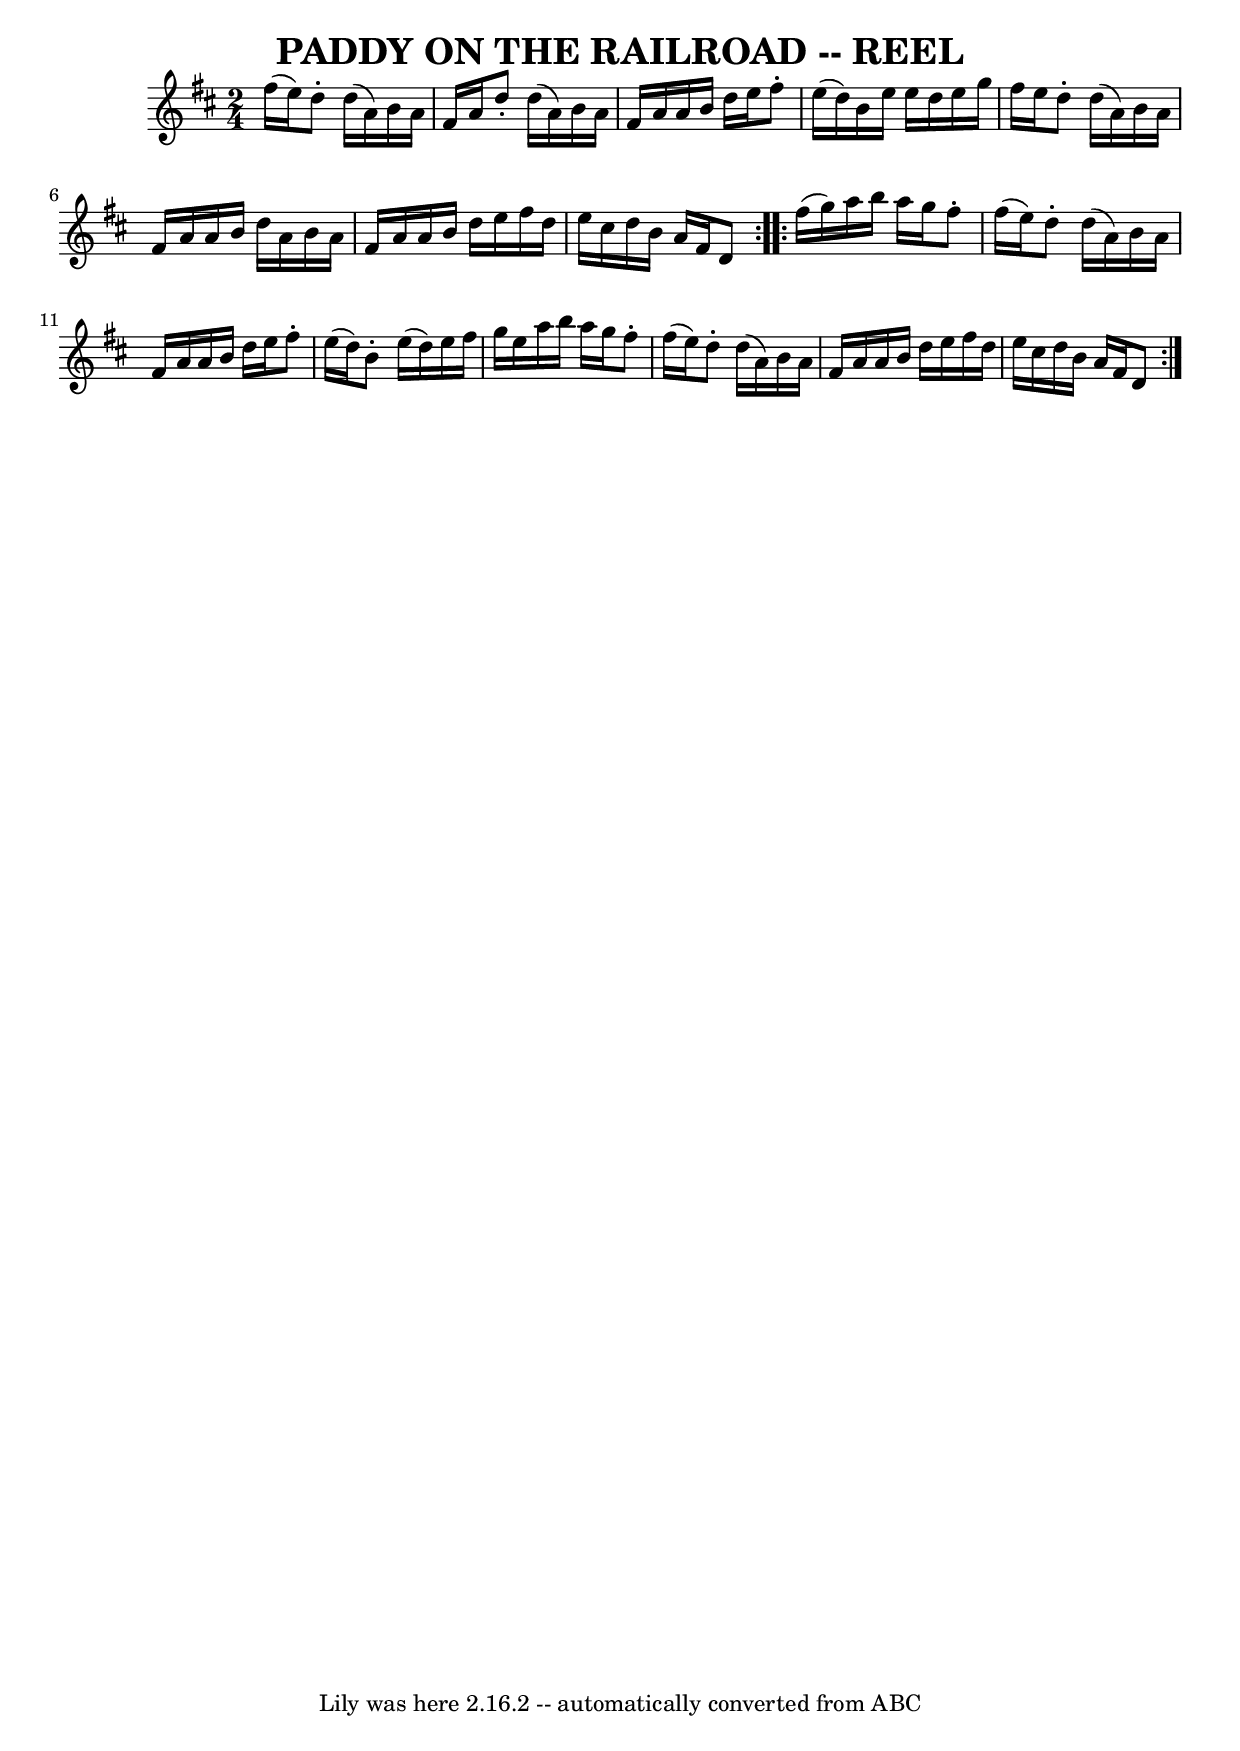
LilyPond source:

\version "2.16.2"
\include "Mammoth.ily"
\header {
  %% book = "Ryan's Mammoth Collection of Fiddle Tunes"
 crossRefNumber = "1"
 footnotes = "\\\\AKA The Merry Blacksmith"
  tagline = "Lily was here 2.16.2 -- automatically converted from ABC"
  title = "PADDY ON THE RAILROAD -- REEL"

}
voicedefault =  {



  \repeat volta 2 {

    \time 2/4 
    \key d \major fis''16 (e''16)    |
 d''8-. d''16 (a'16) b'16 a'16 fis'16 a'16    |
 d''8-. d''16 ( a'16) b'16 a'16 fis'16 a'16     |
 a'16 b'16 d''16 e''16 fis''8-. e''16 (d''16)    |
 b'16 e''16 e''16 d''16 e''16 g''16 fis''16 e''16     |
 d''8-. d''16 ( a'16) b'16 a'16 fis'16 a'16     |
 a'16 b'16 d''16 a'16 b'16 a'16 fis'16 a'16     |
 a'16 b'16 d''16 e''16 fis''16 d''16 e''16 cis''16     |
 d''16 b'16    
 a'16 fis'16 d'8    
  }     
  \repeat volta 2 { fis''16 (g''16)     |
 a''16 b''16 a''16 g''16 fis''8-. fis''16 (e''16)   |
 d''8-. d''16 (a'16) b'16 a'16 fis'16 a'16    |
 a'16 b'16 d''16 e''16 fis''8-. e''16 (d''16)    |
 b'8-. e''16 (d''16) e''16 fis''16 g''16 e''16     |
 a''16 b''16 a''16 g''16 fis''8-. fis''16 (e''16)   |
 d''8-. d''16 (a'16) b'16 a'16 fis'16 a'16    |
 a'16 b'16 d''16 e''16 fis''16 d''16 e''16 cis''16     |
 d''16 b'16 a'16 fis'16 d'8    
  }   

}

\score{
  <<

    \context Staff="default"
    {
      \voicedefault 
      
    }

  >>
  \layout {
    
  }
  \midi {
  }

}
